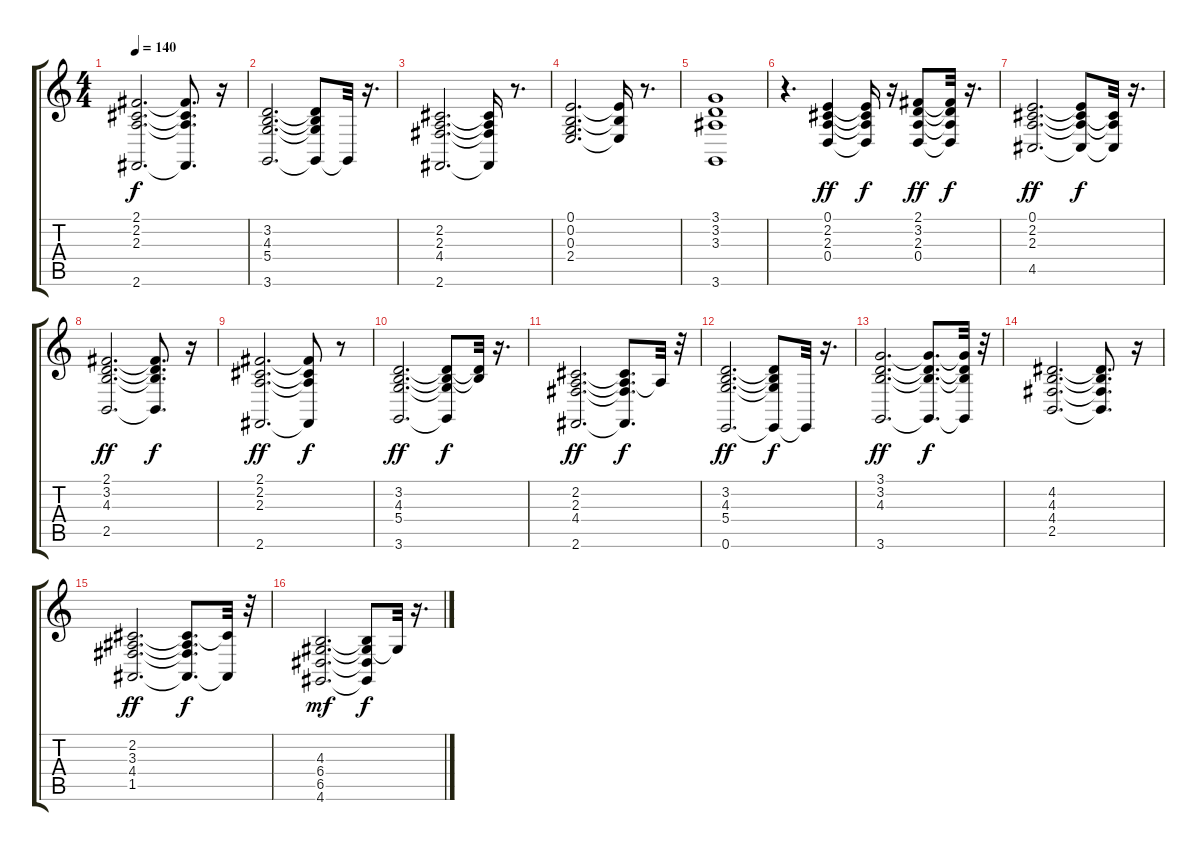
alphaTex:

\track "" {instrument electricpiano2}
\staff {score tabs}
\tuning (E4 B3 G3 D3 A2 E2) {hide}
\ts (4 4)
\tempo 140
\clef g2
\ks c
(2.1 2.2 2.3 2.6).2{d dy f} (2.1{t} 2.2{t} 2.3{t} 2.6{t}).8{d} r.16 |
(3.2 4.3 5.4 3.6).2{d} (3.2{t} 4.3{t} 5.4{t} 3.6{t}).8 3.6{t}.32 r.16{d} |
(2.2 2.3 4.4 2.6).2{d} (2.2{t} 2.3{t} 4.4{t} 2.6{t}).16 r.8{d} |
(0.1 0.2 0.3 2.4).2{d} (0.1{t} 0.2{t} 2.4{t}).16 r.8{d} |
(3.1 3.2 3.3 3.6).1 |
r.4{d} (0.1 2.2 2.3 0.4).4{dy ff} (0.1{t} 2.2{t} 2.3{t} 0.4{t}).16{dy f} r.16 (2.1 3.2 2.3 0.4).8{dy ff} (2.1{t} 3.2{t} 2.3{t} 0.4{t}).32{dy f} r.16{d} |
(0.1 2.2 2.3 4.5).2{d dy ff} (0.1{t} 2.2{t} 2.3{t} 4.5{t}).8{dy f} (2.2{t} 2.3{t} 4.5{t}).32 r.16{d} |
(2.1 3.2 4.3 2.5).2{d dy ff} (2.1{t} 3.2{t} 4.3{t} 2.5{t}).8{d dy f} r.16 |
(2.1 2.2 2.3 2.6).2{d dy ff} (2.1{t} 2.2{t} 2.3{t} 2.6{t}).8{dy f} r.8 |
(3.2 4.3 5.4 3.6).2{d dy ff} (3.2{t} 4.3{t} 5.4{t} 3.6{t}).8{dy f} (3.2{t} 4.3{t}).32 r.16{d} |
(2.2 2.3 4.4 2.6).2{d dy ff} (2.2{t} 2.3{t} 4.4{t} 2.6{t}).8{d dy f} 2.3{t}.32 r.32 |
(3.2 4.3 5.4 0.6).2{d dy ff} (3.2{t} 4.3{t} 5.4{t} 0.6{t}).8{dy f} 0.6{t}.32 r.16{d} |
(3.1 3.2 4.3 3.6).2{d dy ff} (3.1{t} 3.2{t} 4.3{t} 3.6{t}).8{d dy f} (3.1{t} 3.2{t} 4.3{t} 3.6{t}).32 r.32 |
(4.2 4.3 4.4 2.5).2{d} (4.2{t} 4.3{t} 4.4{t} 2.5{t}).8{d} r.16 |
(2.2 3.3 4.4 1.5).2{d dy ff} (2.2{t} 3.3{t} 4.4{t} 1.5{t}).8{d dy f} (2.2{t} 1.5{t}).32 r.32 |
(4.3 6.4 6.5 4.6).2{d dy mf} (4.3{t} 6.4{t} 6.5{t} 4.6{t}).8{dy f} 6.4{t}.32 r.16{d}
